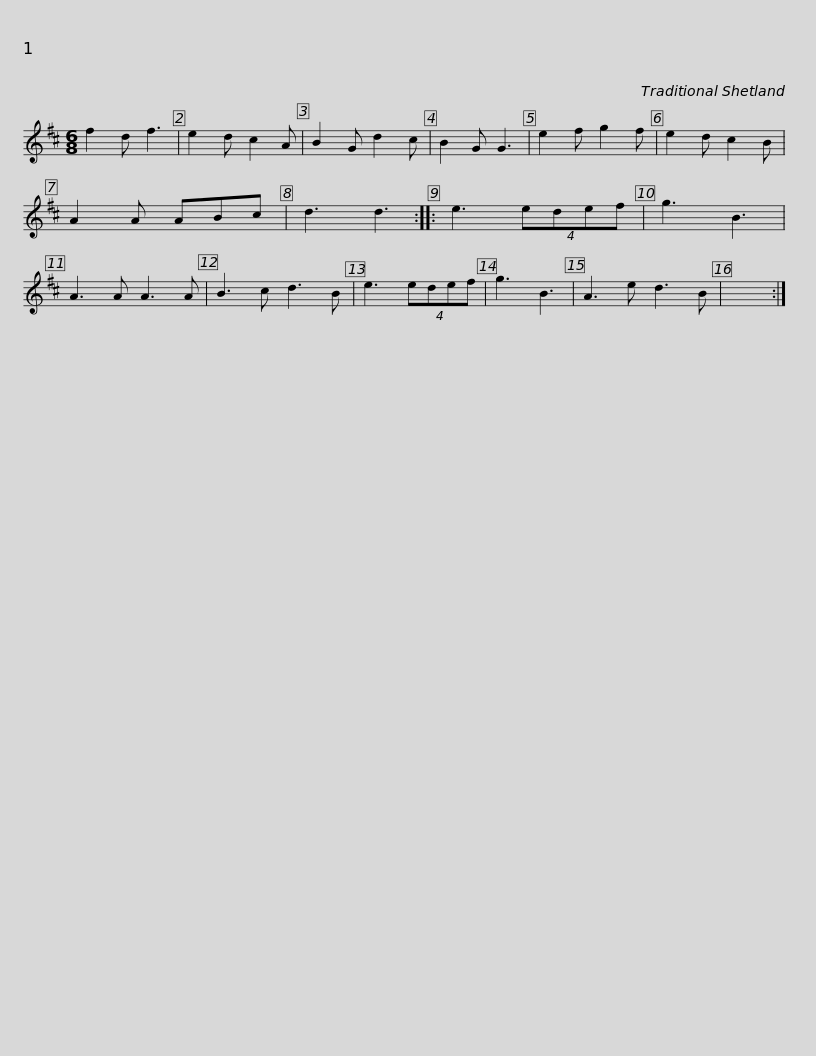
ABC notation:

X:1
L:1/8
M:6/8
I:linebreak $
K:D
V:1 treble
V:1
 f2 d f3 | e2 d c2 A | B2 G d2 c | B2 G G3 | e2 f g2 f | %5
 e2 d c2 B | A2 A ABc | d3 d3 :: e3 (4:3:4edef |$ g3 B3 | %10
 A3 A A3 A | B3 c d3 B | e3 (4:3:4edef | g3 B3 | A3 e d3 B | %15
 x6 :| %16
